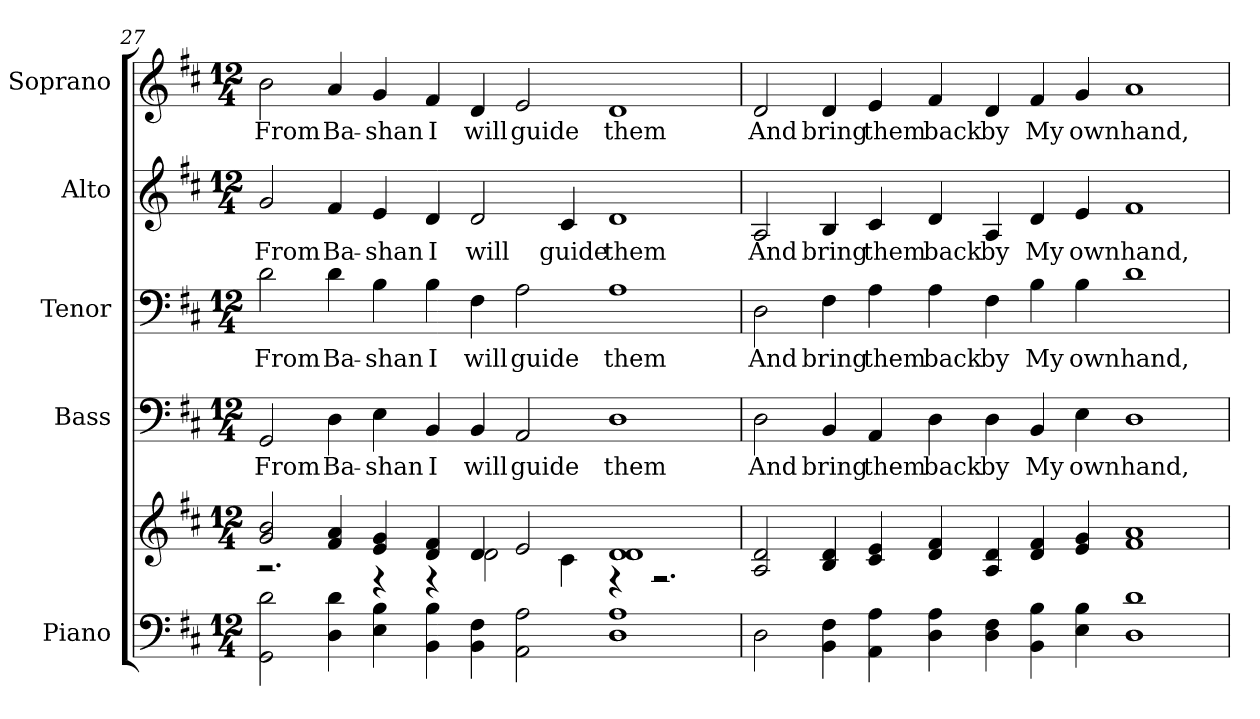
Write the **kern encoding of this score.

**kern	**kern	**kern	**text	**kern	**text	**kern	**text	**kern	**text
*part5	*part5	*part4	*part4	*part3	*part3	*part2	*part2	*part1	*part1
*staff6	*staff5	*staff4	*staff4	*staff3	*staff3	*staff2	*staff2	*staff1	*staff1
*I"Piano	*	*I"Bass	*	*I"Tenor	*	*I"Alto	*	*I"Soprano	*
*I'Pno.	*	*I'B.	*	*I'T.	*	*I'A.	*	*I'S.	*
!!LO:PB:g=z
*clefF4	*clefG2	*clefF4	*	*clefF4	*	*clefG2	*	*clefG2	*
*k[f#c#]	*k[f#c#]	*k[f#c#]	*	*k[f#c#]	*	*k[f#c#]	*	*k[f#c#]	*
*D:	*D:	*D:	*	*D:	*	*D:	*	*D:	*
*M12/4	*M12/4	*M12/4	*	*M12/4	*	*M12/4	*	*M12/4	*
=27	=27	=27	=27	=27	=27	=27	=27	=27	=27
*	*^	*	*	*	*	*	*	*	*
!	!	!	!	!LO:LY:b:color=#000000	!	!	!	!	!	!
!	!	!	!	!	!	!LO:LY:b:color=#000000	!	!	!	!
!	!	!	!	!	!	!	!	!LO:LY:b:color=#000000	!	!
!	!	!	!	!	!	!	!	!	!	!LO:LY:b:color=#000000
2GGi\ 2di	2gi/ 2bi	2.r	2GGi/	From	2di\	From	2gi/	From	2bi\	From
!	!	!	!	!LO:LY:b:color=#000000	!	!	!	!	!	!
!	!	!	!	!	!	!LO:LY:b:color=#000000	!	!	!	!
!	!	!	!	!	!	!	!	!LO:LY:b:color=#000000	!	!
!	!	!	!	!	!	!	!	!	!	!LO:LY:b:color=#000000
4Di\ 4di	4f#i/ 4ai	.	4Di\	Ba-	4di\	Ba-	4f#i/	Ba-	4ai/	Ba-
!	!	!	!	!LO:LY:b:color=#000000	!	!	!	!	!	!
!	!	!	!	!	!	!LO:LY:b:color=#000000	!	!	!	!
!	!	!	!	!	!	!	!	!LO:LY:b:color=#000000	!	!
!	!	!	!	!	!	!	!	!	!	!LO:LY:b:color=#000000
4Ei\ 4Bi	4ei/ 4gi	4r	4Ei\	-shan	4Bi\	-shan	4ei/	-shan	4gi/	-shan
!	!	!	!	!LO:LY:b:color=#000000	!	!	!	!	!	!
!	!	!	!	!	!	!LO:LY:b:color=#000000	!	!	!	!
!	!	!	!	!	!	!	!	!LO:LY:b:color=#000000	!	!
!	!	!	!	!	!	!	!	!	!	!LO:LY:b:color=#000000
4BBi\ 4Bi	4di/ 4f#i	4r	4BBi/	I	4Bi\	I	4di/	I	4f#i/	I
!	!	!	!	!LO:LY:b:color=#000000	!	!	!	!	!	!
!	!	!	!	!	!	!LO:LY:b:color=#000000	!	!	!	!
!	!	!	!	!	!	!	!	!LO:LY:b:color=#000000	!	!
!	!	!	!	!	!	!	!	!	!	!LO:LY:b:color=#000000
4BBi\ 4F#i	4di/	2di\	4BBi/	will	4F#i\	will	2di/	will	4di/	will
!	!	!	!	!LO:LY:b:color=#000000	!	!	!	!	!	!
!	!	!	!	!	!	!LO:LY:b:color=#000000	!	!	!	!
!	!	!	!	!	!	!	!	!	!	!LO:LY:b:color=#000000
2AAi\ 2Ai	2ei/	.	2AAi/	guide	2Ai\	guide	.	.	2ei/	guide
!	!	!	!	!	!	!	!	!LO:LY:b:color=#000000	!	!
.	.	4c#i\	.	.	.	.	4c#i/	guide	.	.
!	!	!	!	!LO:LY:b:color=#000000	!	!	!	!	!	!
!	!	!	!	!	!	!LO:LY:b:color=#000000	!	!	!	!
!	!	!	!	!	!	!	!	!LO:LY:b:color=#000000	!	!
!	!	!	!	!	!	!	!	!	!	!LO:LY:b:color=#000000
1Di 1Ai	1di 1di	4r	1Di	them	1Ai	them	1di	them	1di	them
.	.	2.r	.	.	.	.	.	.	.	.
*	*v	*v	*	*	*	*	*	*	*	*
=28	=28	=28	=28	=28	=28	=28	=28	=28	=28
*	*^	*	*	*	*	*	*	*	*
!	!	!	!	!LO:LY:b:color=#000000	!	!	!	!	!	!
*	*v	*v	*	*	*	*	*	*	*	*
*	*^	*	*	*	*	*	*	*	*
!	!	!	!	!	!	!LO:LY:b:color=#000000	!	!	!	!
*	*v	*v	*	*	*	*	*	*	*	*
*	*^	*	*	*	*	*	*	*	*
!	!	!	!	!	!	!	!	!LO:LY:b:color=#000000	!	!
*	*v	*v	*	*	*	*	*	*	*	*
*	*^	*	*	*	*	*	*	*	*
!	!	!	!	!	!	!	!	!	!	!LO:LY:b:color=#000000
*	*v	*v	*	*	*	*	*	*	*	*
2Di\	2Ai/ 2di	2Di\	And	2Di\	And	2Ai/	And	2di/	And
!	!	!	!LO:LY:b:color=#000000	!	!	!	!	!	!
!	!	!	!	!	!LO:LY:b:color=#000000	!	!	!	!
!	!	!	!	!	!	!	!LO:LY:b:color=#000000	!	!
!	!	!	!	!	!	!	!	!	!LO:LY:b:color=#000000
4BBi\ 4F#i	4Bi/ 4di	4BBi/	bring	4F#i\	bring	4Bi/	bring	4di/	bring
!	!	!	!LO:LY:b:color=#000000	!	!	!	!	!	!
!	!	!	!	!	!LO:LY:b:color=#000000	!	!	!	!
!	!	!	!	!	!	!	!LO:LY:b:color=#000000	!	!
!	!	!	!	!	!	!	!	!	!LO:LY:b:color=#000000
4AAi\ 4Ai	4c#i/ 4ei	4AAi/	them	4Ai\	them	4c#i/	them	4ei/	them
!	!	!	!LO:LY:b:color=#000000	!	!	!	!	!	!
!	!	!	!	!	!LO:LY:b:color=#000000	!	!	!	!
!	!	!	!	!	!	!	!LO:LY:b:color=#000000	!	!
!	!	!	!	!	!	!	!	!	!LO:LY:b:color=#000000
4Di\ 4Ai	4di/ 4f#i	4Di\	back	4Ai\	back	4di/	back	4f#i/	back
!	!	!	!LO:LY:b:color=#000000	!	!	!	!	!	!
!	!	!	!	!	!LO:LY:b:color=#000000	!	!	!	!
!	!	!	!	!	!	!	!LO:LY:b:color=#000000	!	!
!	!	!	!	!	!	!	!	!	!LO:LY:b:color=#000000
4Di\ 4F#i	4Ai/ 4di	4Di\	by	4F#i\	by	4Ai/	by	4di/	by
!	!	!	!LO:LY:b:color=#000000	!	!	!	!	!	!
!	!	!	!	!	!LO:LY:b:color=#000000	!	!	!	!
!	!	!	!	!	!	!	!LO:LY:b:color=#000000	!	!
!	!	!	!	!	!	!	!	!	!LO:LY:b:color=#000000
4BBi\ 4Bi	4di/ 4f#i	4BBi/	My	4Bi\	My	4di/	My	4f#i/	My
!	!	!	!LO:LY:b:color=#000000	!	!	!	!	!	!
!	!	!	!	!	!LO:LY:b:color=#000000	!	!	!	!
!	!	!	!	!	!	!	!LO:LY:b:color=#000000	!	!
!	!	!	!	!	!	!	!	!	!LO:LY:b:color=#000000
4Ei\ 4Bi	4ei/ 4gi	4Ei\	own	4Bi\	own	4ei/	own	4gi/	own
!	!	!	!LO:LY:b:color=#000000	!	!	!	!	!	!
!	!	!	!	!	!LO:LY:b:color=#000000	!	!	!	!
!	!	!	!	!	!	!	!LO:LY:b:color=#000000	!	!
!	!	!	!	!	!	!	!	!	!LO:LY:b:color=#000000
1Di 1di	1f#i 1ai	1Di	hand,	1di	hand,	1f#i	hand,	1ai	hand,
=	=	=	=	=	=	=	=	=	=
*-	*-	*-	*-	*-	*-	*-	*-	*-	*-
